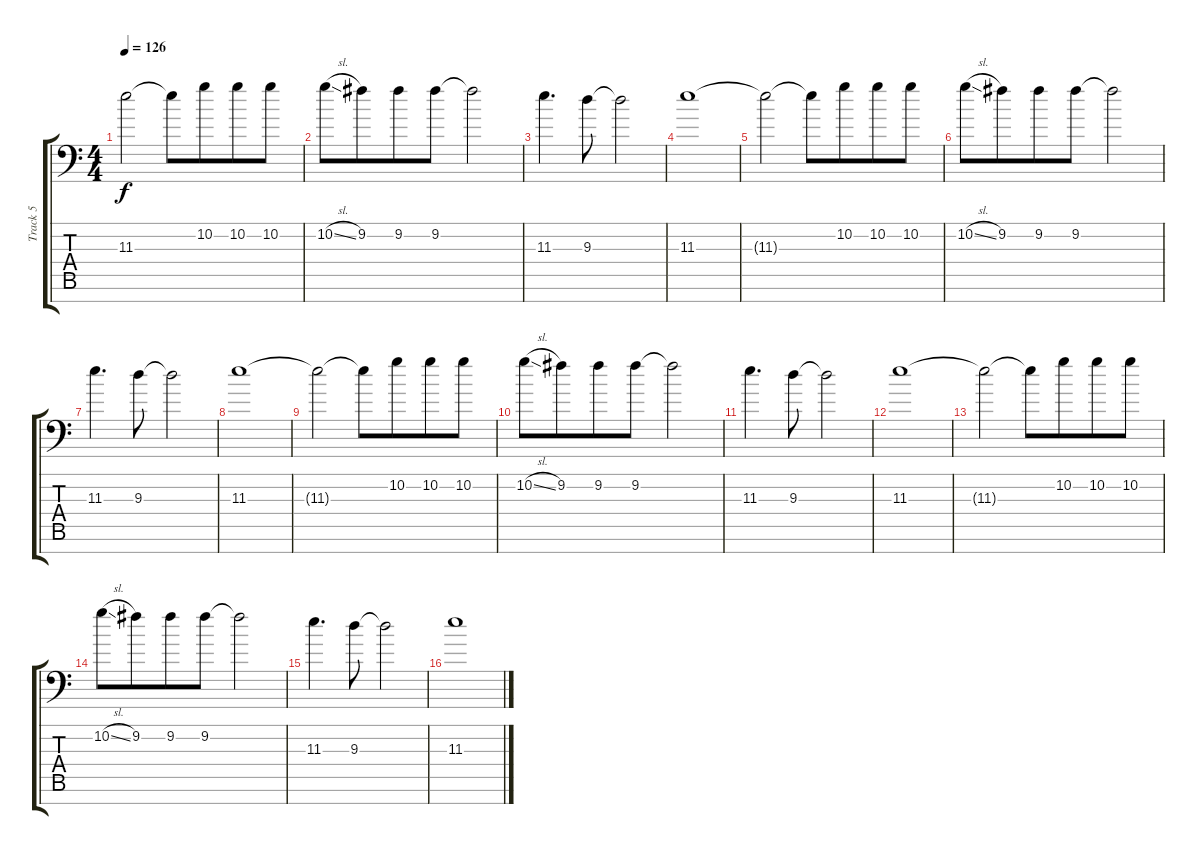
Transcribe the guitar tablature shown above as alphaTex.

\track ("Track 5" "Track 5") {instrument overdrivenguitar}
\staff {score tabs}
\tuning (D4 A3 F3 C3 G2 D2 A1) {hide}
\ts (4 4)
\tempo 126
\clef f4
\ks c
11.3{t}.2{dy f} 11.3{t}.8 10.2.8{beam merge} 10.2.8 10.2.8 |
10.2{sl}.8 9.2.8{beam merge} 9.2.8 9.2.8 9.2{t}.2 |
11.3.4{d} 9.3.8 9.3{t}.2 |
11.3.1 |
11.3{t}.2 11.3{t}.8 10.2.8{beam merge} 10.2.8 10.2.8 |
10.2{sl}.8 9.2.8{beam merge} 9.2.8 9.2.8 9.2{t}.2 |
11.3.4{d} 9.3.8 9.3{t}.2 |
11.3.1 |
11.3{t}.2 11.3{t}.8 10.2.8{beam merge} 10.2.8 10.2.8 |
10.2{sl}.8 9.2.8{beam merge} 9.2.8 9.2.8 9.2{t}.2 |
11.3.4{d} 9.3.8 9.3{t}.2 |
11.3.1 |
11.3{t}.2 11.3{t}.8 10.2.8{beam merge} 10.2.8 10.2.8 |
10.2{sl}.8 9.2.8{beam merge} 9.2.8 9.2.8 9.2{t}.2 |
11.3.4{d} 9.3.8 9.3{t}.2 |
11.3.1
